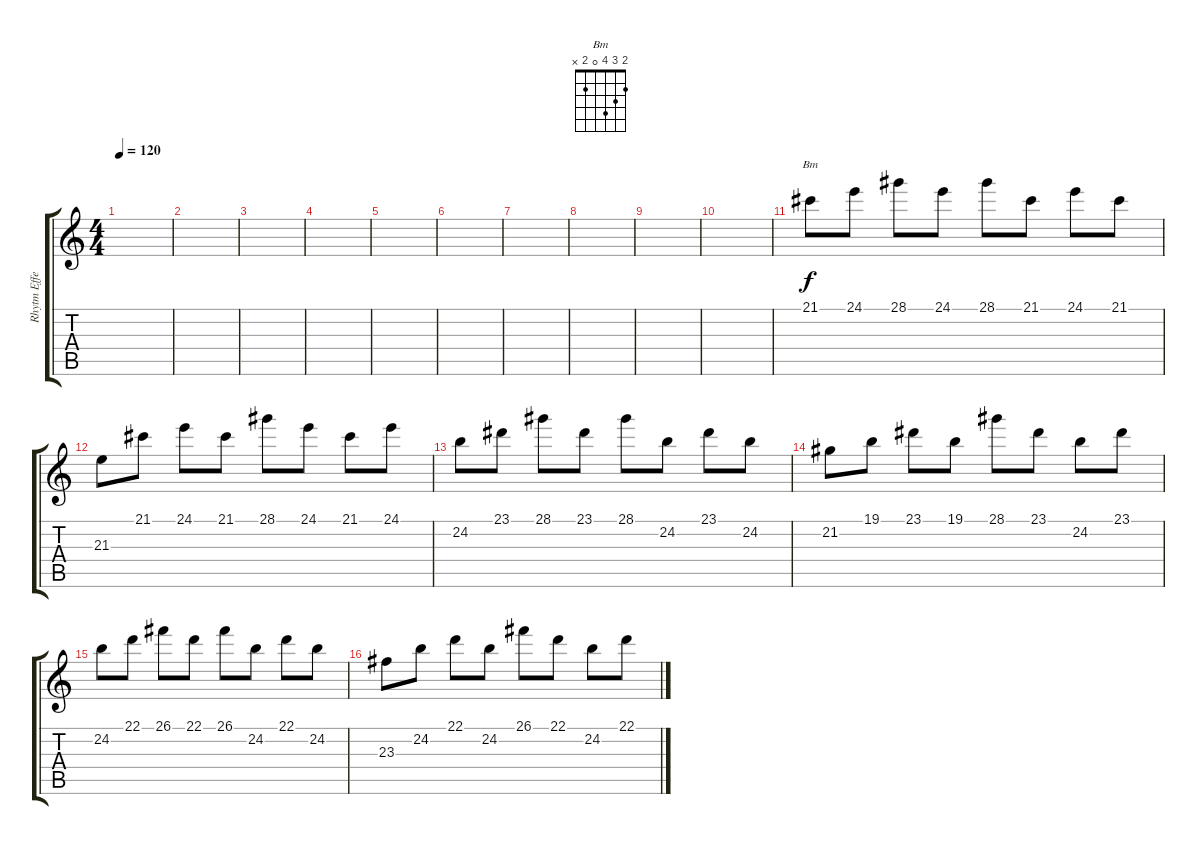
\track ("Rhytm Effect" "Rhytm Effe") {instrument vibraphone}
\staff {score tabs}
\tuning (E4 B3 G3 D3 A2 E2) {hide}
\chord ("Bm" 2 3 4 0 2 x)
\ts (4 4)
\tempo 120
\clef g2
\ks c
|
|
|
|
|
|
|
|
|
|
21.1.8{ch "Bm" volume 3 instrument guitarharmonics} 24.1.8 28.1.8 24.1.8 28.1.8 21.1.8 24.1.8 21.1.8 |
21.3.8 21.1.8 24.1.8 21.1.8 28.1.8 24.1.8 21.1.8 24.1.8 |
24.2.8 23.1.8 28.1.8 23.1.8 28.1.8 24.2.8 23.1.8 24.2.8 |
21.2.8 19.1.8 23.1.8 19.1.8 28.1.8 23.1.8 24.2.8 23.1.8 |
24.2.8 22.1.8 26.1.8 22.1.8 26.1.8 24.2.8 22.1.8 24.2.8 |
23.3.8{volume 4} 24.2.8 22.1.8 24.2.8 26.1.8 22.1.8 24.2.8 22.1.8
